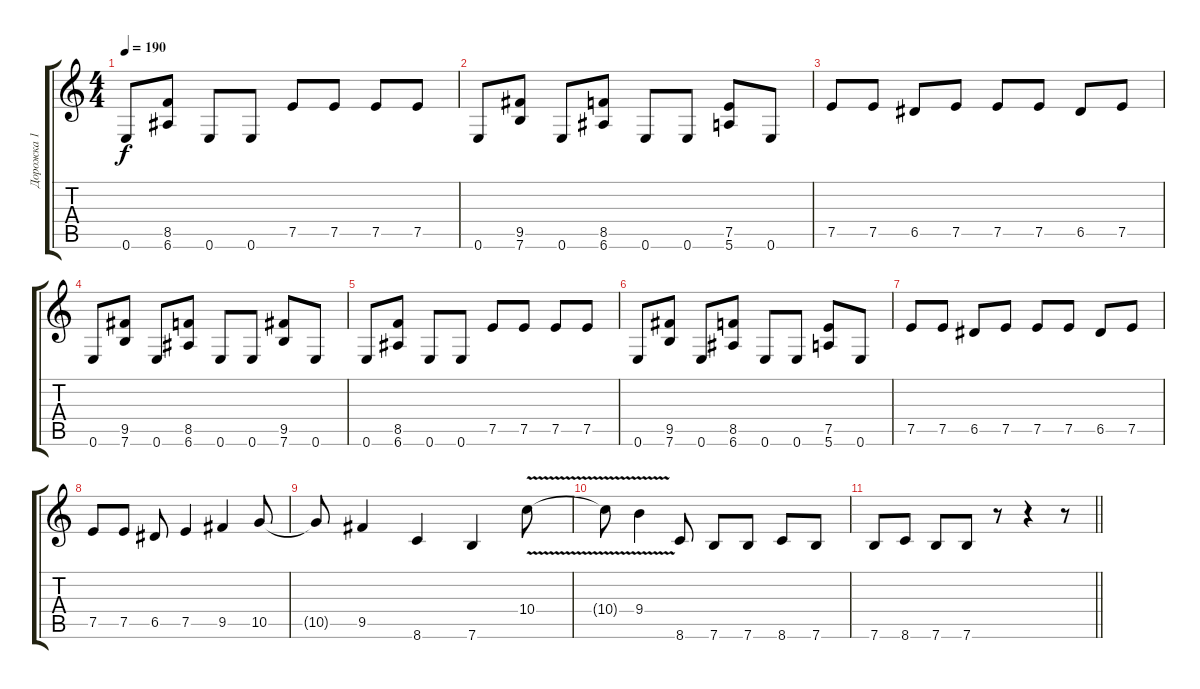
\track ("Дорожка 1" "Дорожка 1") {instrument distortionguitar}
\staff {score tabs}
\tuning (E4 B3 G3 D3 A2 E2) {hide}
\ts (4 4)
\tempo 190
\clef g2
\ks c
0.6.8{dy f} (8.5 6.6).8 0.6.8 0.6.8 7.5.8 7.5.8 7.5.8 7.5.8 |
0.6.8 (9.5 7.6).8 0.6.8 (8.5 6.6).8 0.6.8 0.6.8 (7.5 5.6).8 0.6.8 |
7.5.8 7.5.8 6.5.8 7.5.8 7.5.8 7.5.8 6.5.8 7.5.8 |
0.6.8 (9.5 7.6).8 0.6.8 (8.5 6.6).8 0.6.8 0.6.8 (9.5 7.6).8 0.6.8 |
0.6.8 (8.5 6.6).8 0.6.8 0.6.8 7.5.8 7.5.8 7.5.8 7.5.8 |
0.6.8 (9.5 7.6).8 0.6.8 (8.5 6.6).8 0.6.8 0.6.8 (7.5 5.6).8 0.6.8 |
7.5.8 7.5.8 6.5.8 7.5.8 7.5.8 7.5.8 6.5.8 7.5.8 |
7.5.8 7.5.8 6.5.8 7.5.4 9.5.4 10.5.8 |
10.5{t}.8 9.5.4 8.6.4 7.6.4 10.4{v}.8 |
10.4{t}.8 9.4{v}.4 8.6.8 7.6.8 7.6.8 8.6.8 7.6.8 |
\barLineRight lightlight
7.6.8 8.6.8 7.6.8 7.6.8 r.8 r.4 r.8
